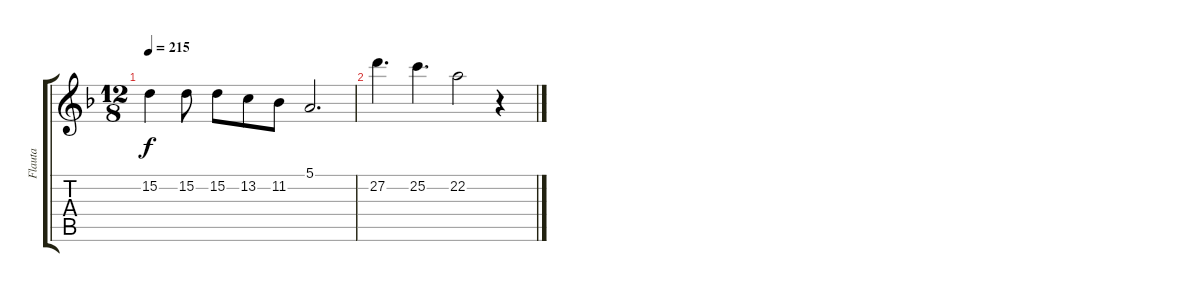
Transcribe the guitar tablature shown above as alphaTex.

\track ("Flauta" "Flauta") {instrument flute}
\staff {score tabs}
\tuning (E4 B3 G3 D3 A2 E2) {hide}
\ts (12 8)
\tempo 215
\clef g2
\ks dminor
15.2.4{dy f} 15.2.8 15.2.8 13.2.8 11.2.8 5.1.2{d} |
27.2.4{d} 25.2.4{d} 22.2.2 r.4
